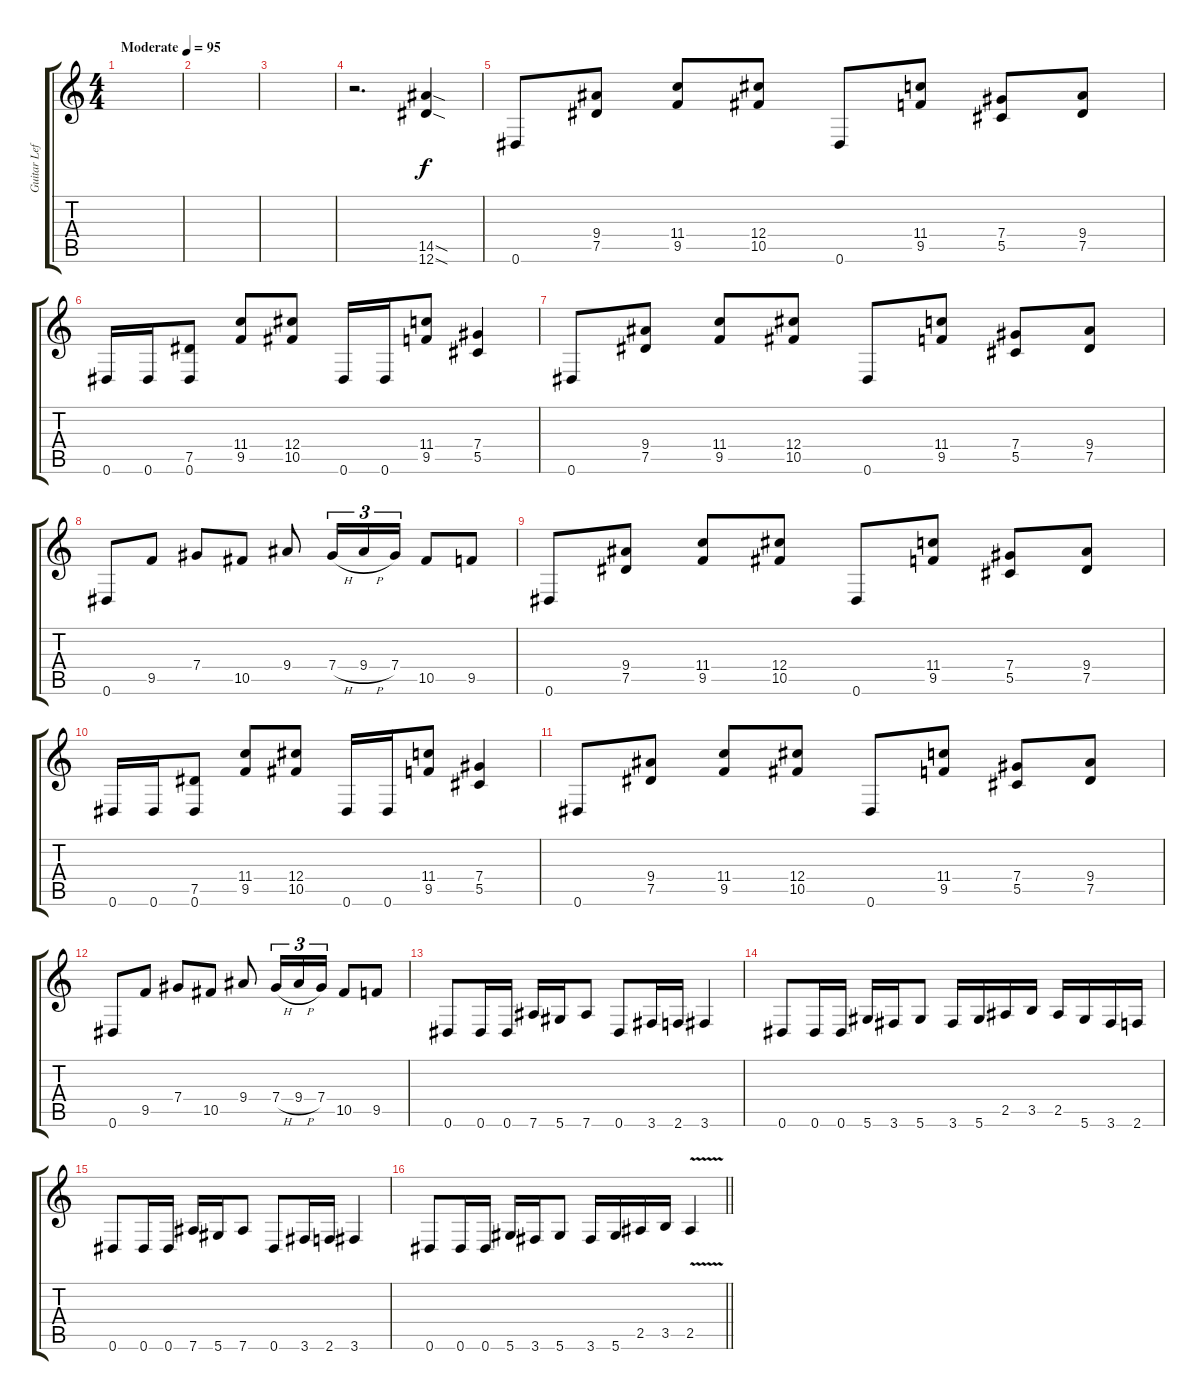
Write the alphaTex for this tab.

\track ("Guitar Left" "Guitar Lef") {instrument distortionguitar}
\staff {score tabs}
\tuning (Eb4 Bb3 Gb3 Db3 Ab2 Eb2) {hide}
\ts (4 4)
\tempo (95 "Moderate")
\clef g2
\ks c
|
|
|
r.2{d} (14.5{sod} 12.6{sod}).4 |
0.6.8 (9.4 7.5).8 (11.4 9.5).8 (12.4 10.5).8 0.6.8 (11.4 9.5).8 (7.4 5.5).8 (9.4 7.5).8 |
0.6.16 0.6.16 (7.5 0.6).8 (11.4 9.5).8 (12.4 10.5).8 0.6.16 0.6.16 (11.4 9.5).8 (7.4 5.5).4 |
0.6.8 (9.4 7.5).8 (11.4 9.5).8 (12.4 10.5).8 0.6.8 (11.4 9.5).8 (7.4 5.5).8 (9.4 7.5).8 |
0.6.8 9.5.8 7.4.8 10.5.8 9.4.8 7.4{h}.16{tu (3 2)} 9.4{h}.16{tu (3 2)} 7.4.16{tu (3 2)} 10.5.8 9.5.8 |
0.6.8 (9.4 7.5).8 (11.4 9.5).8 (12.4 10.5).8 0.6.8 (11.4 9.5).8 (7.4 5.5).8 (9.4 7.5).8 |
0.6.16 0.6.16 (7.5 0.6).8 (11.4 9.5).8 (12.4 10.5).8 0.6.16 0.6.16 (11.4 9.5).8 (7.4 5.5).4 |
0.6.8 (9.4 7.5).8 (11.4 9.5).8 (12.4 10.5).8 0.6.8 (11.4 9.5).8 (7.4 5.5).8 (9.4 7.5).8 |
0.6.8 9.5.8 7.4.8 10.5.8 9.4.8 7.4{h}.16{tu (3 2)} 9.4{h}.16{tu (3 2)} 7.4.16{tu (3 2)} 10.5.8 9.5.8 |
0.6.8 0.6.16 0.6.16 7.6.16 5.6.16 7.6.8 0.6.8 3.6.16 2.6.16 3.6.4 |
0.6.8 0.6.16 0.6.16 5.6.16 3.6.16 5.6.8 3.6.16 5.6.16 2.5.16 3.5.16 2.5.16 5.6.16 3.6.16 2.6.16 |
0.6.8 0.6.16 0.6.16 7.6.16 5.6.16 7.6.8 0.6.8 3.6.16 2.6.16 3.6.4 |
\barLineRight lightlight
0.6.8 0.6.16 0.6.16 5.6.16 3.6.16 5.6.8 3.6.16 5.6.16 2.5.16 3.5.16 2.5{v}.4
